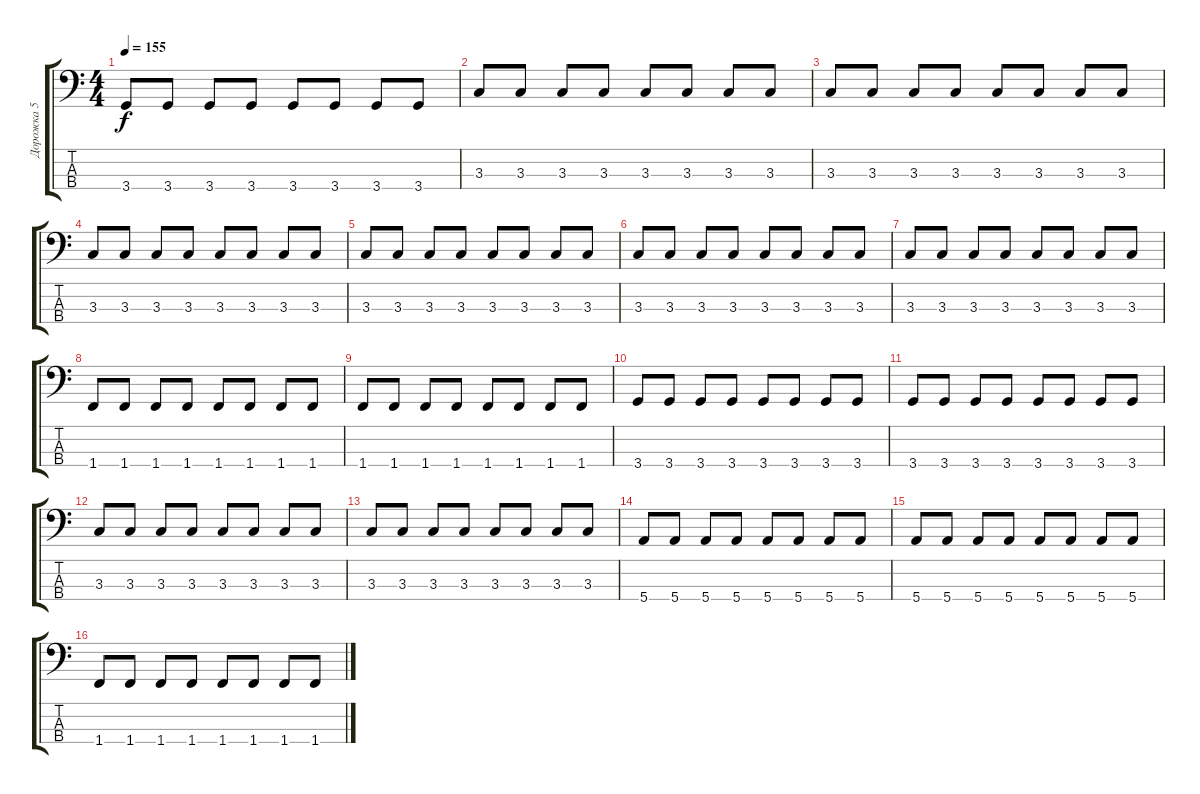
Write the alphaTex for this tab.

\track ("Дорожка 5" "Дорожка 5") {solo instrument electricbassfinger}
\staff {score tabs}
\tuning (G2 D2 A1 E1) {hide}
\ts (4 4)
\tempo 155
\clef f4
\ks c
3.4.8{dy f} 3.4.8 3.4.8 3.4.8 3.4.8 3.4.8 3.4.8 3.4.8 |
3.3.8 3.3.8 3.3.8 3.3.8 3.3.8 3.3.8 3.3.8 3.3.8 |
3.3.8 3.3.8 3.3.8 3.3.8 3.3.8 3.3.8 3.3.8 3.3.8 |
3.3.8 3.3.8 3.3.8 3.3.8 3.3.8 3.3.8 3.3.8 3.3.8 |
3.3.8 3.3.8 3.3.8 3.3.8 3.3.8 3.3.8 3.3.8 3.3.8 |
3.3.8 3.3.8 3.3.8 3.3.8 3.3.8 3.3.8 3.3.8 3.3.8 |
3.3.8 3.3.8 3.3.8 3.3.8 3.3.8 3.3.8 3.3.8 3.3.8 |
1.4.8 1.4.8 1.4.8 1.4.8 1.4.8 1.4.8 1.4.8 1.4.8 |
1.4.8 1.4.8 1.4.8 1.4.8 1.4.8 1.4.8 1.4.8 1.4.8 |
3.4.8 3.4.8 3.4.8 3.4.8 3.4.8 3.4.8 3.4.8 3.4.8 |
3.4.8 3.4.8 3.4.8 3.4.8 3.4.8 3.4.8 3.4.8 3.4.8 |
3.3.8 3.3.8 3.3.8 3.3.8 3.3.8 3.3.8 3.3.8 3.3.8 |
3.3.8 3.3.8 3.3.8 3.3.8 3.3.8 3.3.8 3.3.8 3.3.8 |
5.4.8 5.4.8 5.4.8 5.4.8 5.4.8 5.4.8 5.4.8 5.4.8 |
5.4.8 5.4.8 5.4.8 5.4.8 5.4.8 5.4.8 5.4.8 5.4.8 |
1.4.8 1.4.8 1.4.8 1.4.8 1.4.8 1.4.8 1.4.8 1.4.8
